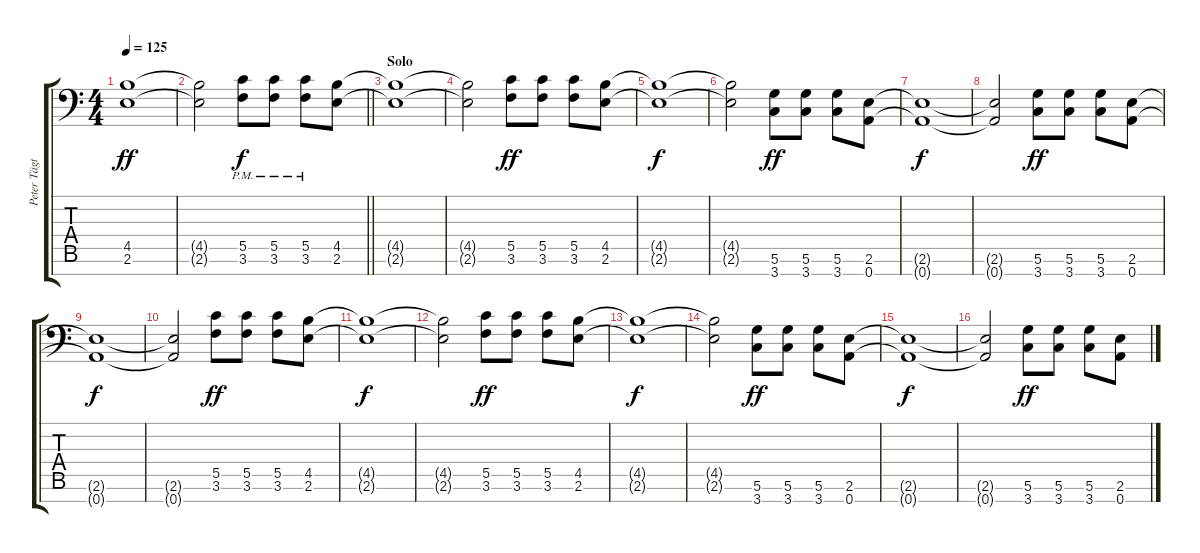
\track ("Peter Tägtgren (Rythm Guitar II)" "Peter Tägt") {instrument overdrivenguitar}
\staff {score tabs}
\tuning (D4 A3 F3 C3 G2 D2 A1) {hide}
\ts (4 4)
\tempo 125
\clef f4
\ks c
(4.5 2.6).1{dy ff} |
\barLineRight lightlight
(4.5{t} 2.6{t}).2 (5.5{pm} 3.6{pm}).8{dy f} (5.5{pm} 3.6{pm}).8 (5.5{pm} 3.6{pm}).8 (4.5 2.6).8 |
\section ("" "Solo")
(4.5{t} 2.6{t}).1 |
(4.5{t} 2.6{t}).2 (5.5 3.6).8{dy ff} (5.5 3.6).8 (5.5 3.6).8 (4.5 2.6).8 |
(4.5{t} 2.6{t}).1{dy f} |
(4.5{t} 2.6{t}).2 (5.6 3.7).8{dy ff} (5.6 3.7).8 (5.6 3.7).8 (2.6 0.7).8 |
(2.6{t} 0.7{t}).1{dy f} |
(2.6{t} 0.7{t}).2 (5.6 3.7).8{dy ff} (5.6 3.7).8 (5.6 3.7).8 (2.6 0.7).8 |
(2.6{t} 0.7{t}).1{dy f} |
(2.6{t} 0.7{t}).2 (5.5 3.6).8{dy ff} (5.5 3.6).8 (5.5 3.6).8 (4.5 2.6).8 |
(4.5{t} 2.6{t}).1{dy f} |
(4.5{t} 2.6{t}).2 (5.5 3.6).8{dy ff} (5.5 3.6).8 (5.5 3.6).8 (4.5 2.6).8 |
(4.5{t} 2.6{t}).1{dy f} |
(4.5{t} 2.6{t}).2 (5.6 3.7).8{dy ff} (5.6 3.7).8 (5.6 3.7).8 (2.6 0.7).8 |
(2.6{t} 0.7{t}).1{dy f} |
(2.6{t} 0.7{t}).2 (5.6 3.7).8{dy ff} (5.6 3.7).8 (5.6 3.7).8 (2.6 0.7).8
